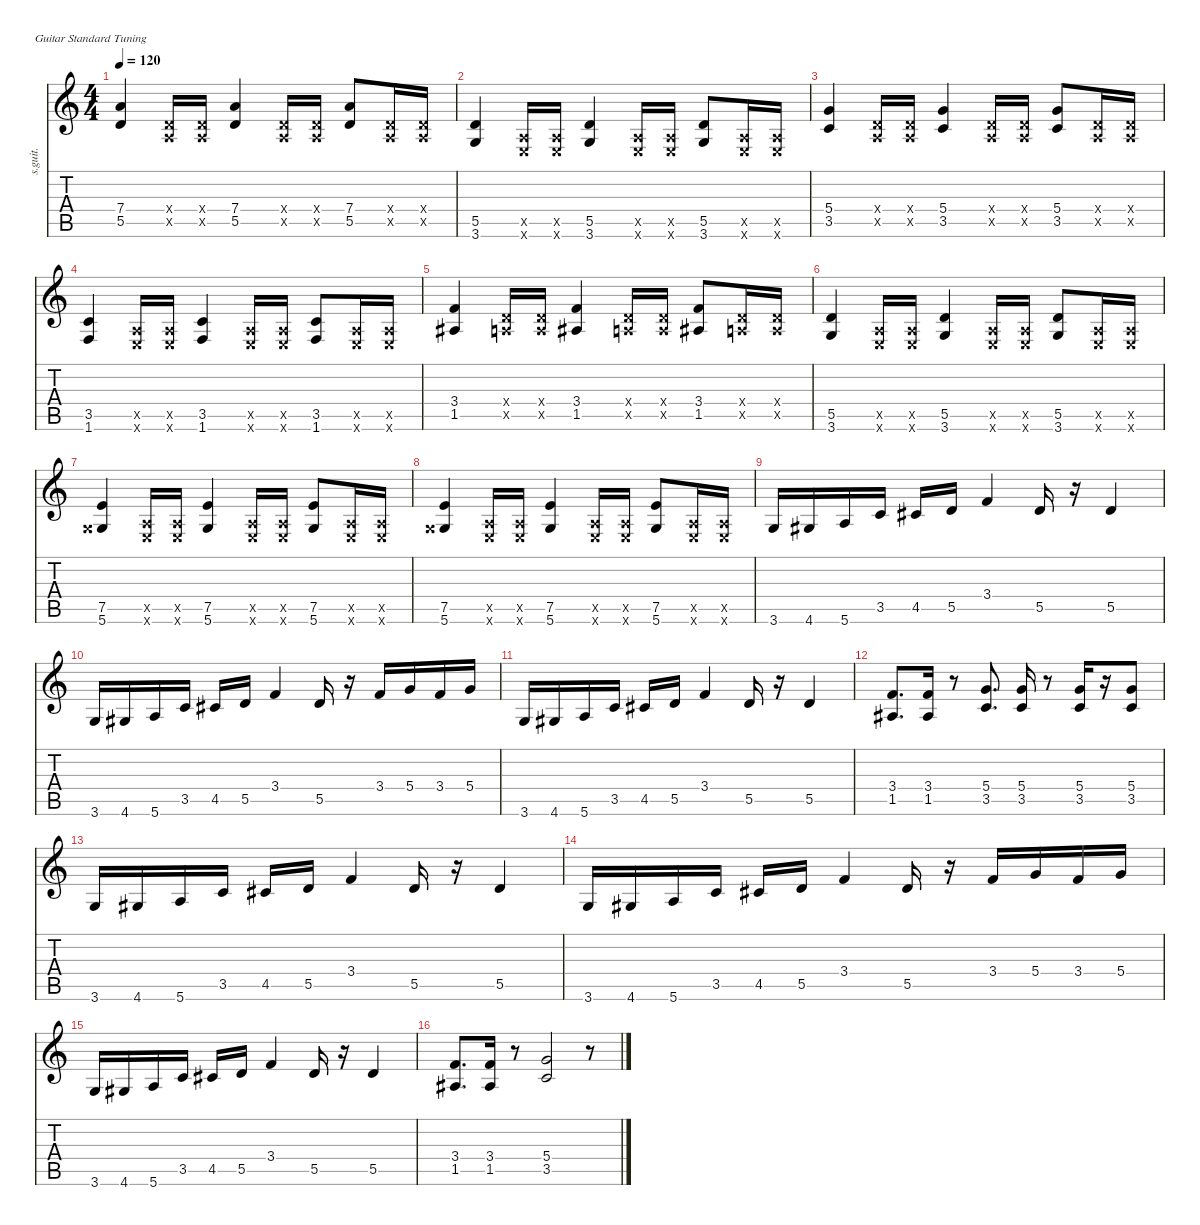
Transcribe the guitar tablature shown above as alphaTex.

\defaultSystemsLayout 4
\hideDynamics
\bracketExtendMode nobrackets
\otherSystemsTrackNameOrientation horizontal
\track ("Steel Guitar" "s.guit.") {instrument acousticguitarsteel}
\staff {score tabs}
\tuning (E4 B3 G3 D3 A2 E2)
\ts (4 4)
\tempo 120
\clef g2
\ks c
(5.5 7.4).4{dy mf beam Up} (0.4{x} 0.5{x}).16{beam Up} (0.4{x} 0.5{x}).16{beam Up} (7.4 5.5).4{beam Up} (0.4{x} 0.5{x}).16{beam Up} (0.4{x} 0.5{x}).16{beam Up} (7.4 5.5).8{beam Up} (0.4{x} 0.5{x}).16{beam Up} (0.4{x} 0.5{x}).16{beam Up} |
(5.5 3.6).4{beam Up} (0.5{x} 0.6{x}).16{beam Up} (0.5{x} 0.6{x}).16{beam Up} (5.5 3.6).4{beam Up} (0.5{x} 0.6{x}).16{beam Up} (0.5{x} 0.6{x}).16{beam Up} (5.5 3.6).8{beam Up} (0.5{x} 0.6{x}).16{beam Up} (0.5{x} 0.6{x}).16{beam Up} |
(3.5 5.4).4{beam Up} (0.4{x} 0.5{x}).16{beam Up} (0.4{x} 0.5{x}).16{beam Up} (5.4 3.5).4{beam Up} (0.4{x} 0.5{x}).16{beam Up} (0.4{x} 0.5{x}).16{beam Up} (5.4 3.5).8{beam Up} (0.4{x} 0.5{x}).16{beam Up} (0.4{x} 0.5{x}).16{beam Up} |
(3.5 1.6).4{beam Up} (0.5{x} 0.6{x}).16{beam Up} (0.5{x} 0.6{x}).16{beam Up} (3.5 1.6).4{beam Up} (0.5{x} 0.6{x}).16{beam Up} (0.5{x} 0.6{x}).16{beam Up} (3.5 1.6).8{beam Up} (0.5{x} 0.6{x}).16{beam Up} (0.5{x} 0.6{x}).16{beam Up} |
(1.5{acc #} 3.4).4{beam Up} (0.4{x} 0.5{x}).16{beam Up} (0.4{x} 0.5{x}).16{beam Up} (3.4 1.5{acc #}).4{beam Up} (0.4{x} 0.5{x}).16{beam Up} (0.4{x} 0.5{x}).16{beam Up} (3.4 1.5{acc #}).8{beam Up} (0.4{x} 0.5{x}).16{beam Up} (0.4{x} 0.5{x}).16{beam Up} |
(5.5 3.6).4{beam Up} (0.5{x} 0.6{x}).16{beam Up} (0.5{x} 0.6{x}).16{beam Up} (5.5 3.6).4{beam Up} (0.5{x} 0.6{x}).16{beam Up} (0.5{x} 0.6{x}).16{beam Up} (5.5 3.6).8{beam Up} (0.5{x} 0.6{x}).16{beam Up} (0.5{x} 0.6{x}).16{beam Up} |
(7.5 5.6{acc x}).4{beam Up} (0.5{x} 0.6{x}).16{beam Up} (0.5{x} 0.6{x}).16{beam Up} (7.5 5.6{acc x}).4{beam Up} (0.5{x} 0.6{x}).16{beam Up} (0.5{x} 0.6{x}).16{beam Up} (7.5 5.6{acc x}).8{beam Up} (0.5{x} 0.6{x}).16{beam Up} (0.5{x} 0.6{x}).16{beam Up} |
(7.5 5.6{acc x}).4{beam Up} (0.5{x} 0.6{x}).16{beam Up} (0.5{x} 0.6{x}).16{beam Up} (7.5 5.6{acc x}).4{beam Up} (0.5{x} 0.6{x}).16{beam Up} (0.5{x} 0.6{x}).16{beam Up} (7.5 5.6{acc x}).8{beam Up} (0.5{x} 0.6{x}).16{beam Up} (0.5{x} 0.6{x}).16{beam Up} |
3.6.16{beam Up} 4.6{acc #}.16{beam Up} 5.6.16{beam Up} 3.5.16{beam Up} 4.5{acc #}.16{beam Up} 5.5.16{beam Up} 3.4.4{beam Up} 5.5.16{beam Up} r.16{beam Up} 5.5.4{beam Up} |
3.6.16{beam Up} 4.6{acc #}.16{beam Up} 5.6.16{beam Up} 3.5.16{beam Up} 4.5{acc #}.16{beam Up} 5.5.16{beam Up} 3.4.4{beam Up} 5.5.16{beam Up} r.16{beam Up} 3.4.16{beam Up} 5.4.16{beam Up} 3.4.16{beam Up} 5.4.16{beam Up} |
3.6.16{beam Up} 4.6{acc #}.16{beam Up} 5.6.16{beam Up} 3.5.16{beam Up} 4.5{acc #}.16{beam Up} 5.5.16{beam Up} 3.4.4{beam Up} 5.5.16{beam Up} r.16{beam Up} 5.5.4{beam Up} |
(1.5{acc #} 3.4).8{d beam Up} (1.5{acc #} 3.4).16{beam Up} r.8{beam Up} (3.5 5.4).8{d beam Up} (5.4 3.5).16{beam Up} r.8{beam Up} (3.5 5.4).16{beam Up} r.16{beam Up} (5.4 3.5).8{beam Up} |
3.6.16{beam Up} 4.6{acc #}.16{beam Up} 5.6.16{beam Up} 3.5.16{beam Up} 4.5{acc #}.16{beam Up} 5.5.16{beam Up} 3.4.4{beam Up} 5.5.16{beam Up} r.16{beam Up} 5.5.4{beam Up} |
3.6.16{beam Up} 4.6{acc #}.16{beam Up} 5.6.16{beam Up} 3.5.16{beam Up} 4.5{acc #}.16{beam Up} 5.5.16{beam Up} 3.4.4{beam Up} 5.5.16{beam Up} r.16{beam Up} 3.4.16{beam Up} 5.4.16{beam Up} 3.4.16{beam Up} 5.4.16{beam Up} |
3.6.16{beam Up} 4.6{acc #}.16{beam Up} 5.6.16{beam Up} 3.5.16{beam Up} 4.5{acc #}.16{beam Up} 5.5.16{beam Up} 3.4.4{beam Up} 5.5.16{beam Up} r.16{beam Up} 5.5.4{beam Up} |
(1.5{acc #} 3.4).8{d beam Up} (1.5{acc #} 3.4).16{beam Up} r.8{beam Up} (3.5 5.4).2{beam Up} r.8{beam Up}
